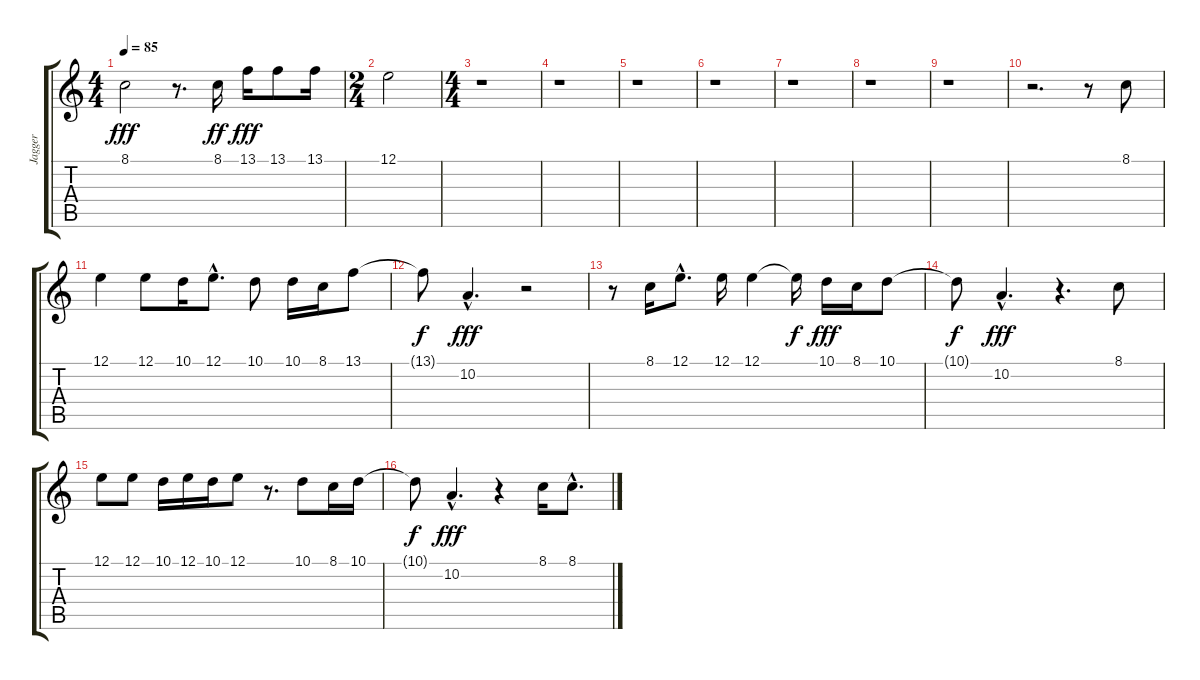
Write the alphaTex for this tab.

\track ("Jagger" "Jagger") {instrument choiraahs}
\staff {score tabs}
\tuning (E4 B3 G3 D3 A2 E2) {hide}
\ts (4 4)
\tempo 85
\clef g2
\ks c
8.1.2{dy fff} r.8{d} 8.1.16{dy ff} 13.1.16{dy fff} 13.1.8 13.1.16 |
\ts (2 4)
12.1.2 |
\ts (4 4)
r.1 |
r.1 |
r.1 |
r.1 |
r.1 |
r.1 |
r.1 |
r.2{d} r.8 8.1.8 |
12.1.4 12.1.8 10.1.16 12.1{hac}.8{d} 10.1.8 10.1.16 8.1.16 13.1.8 |
13.1{t}.8{dy f} 10.2{hac}.4{d dy fff} r.2 |
r.8 8.1.16 12.1{hac}.8{d} 12.1.16 12.1.4 12.1{t}.16{dy f} 10.1.16{dy fff} 8.1.16 10.1.8 |
10.1{t}.8{dy f} 10.2{hac}.4{d dy fff} r.4{d} 8.1.8 |
12.1.8 12.1.8 10.1.16 12.1.16 10.1.16 12.1.8 r.8{d} 10.1.8 8.1.16 10.1.16 |
10.1{t}.8{dy f} 10.2{hac}.4{d dy fff} r.4 8.1.16 8.1{hac}.8{d}
